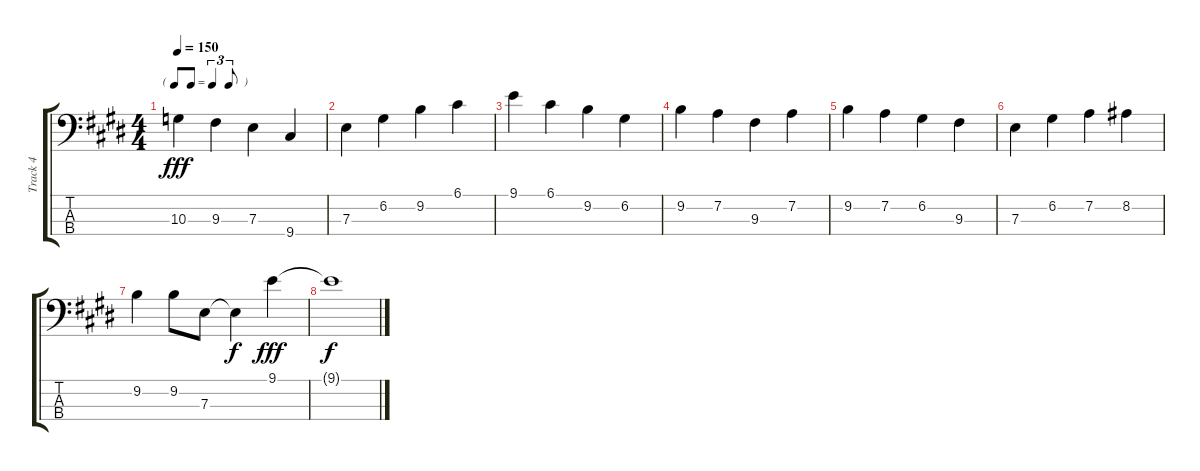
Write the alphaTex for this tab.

\track ("Track 4" "Track 4") {instrument electricbassfinger}
\staff {score tabs}
\tuning (G2 D2 A1 E1) {hide}
\ts (4 4)
\tf triplet8th
\tempo 150
\clef f4
\ks e
10.3.4{dy fff} 9.3.4 7.3.4 9.4.4 |
7.3.4 6.2.4 9.2.4 6.1.4 |
9.1.4 6.1.4 9.2.4 6.2.4 |
9.2.4 7.2.4 9.3.4 7.2.4 |
9.2.4 7.2.4 6.2.4 9.3.4 |
7.3.4 6.2.4 7.2.4 8.2.4 |
9.2.4 9.2.8 7.3.8 7.3{t}.4{dy f} 9.1.4{dy fff} |
9.1{t}.1{dy f}
